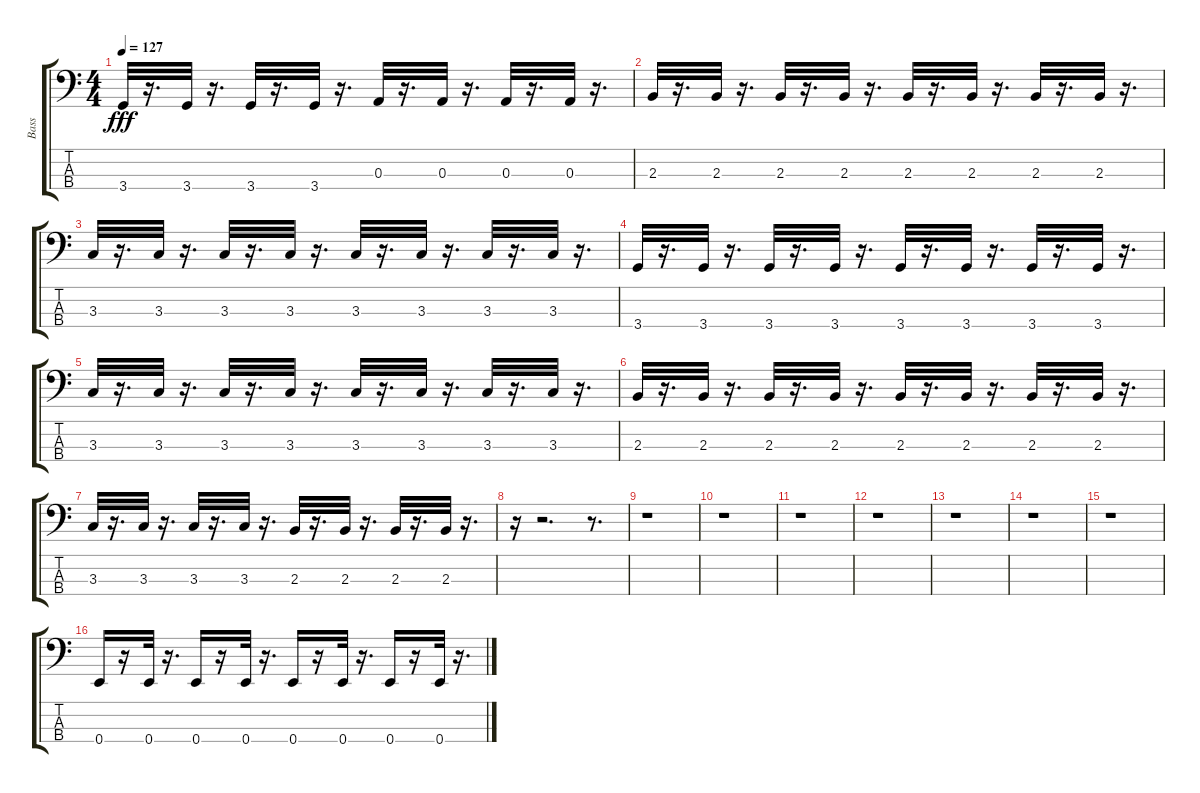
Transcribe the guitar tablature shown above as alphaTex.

\track (" Bass" " Bass") {instrument slapbass2}
\staff {score tabs}
\tuning (G2 D2 A1 E1) {hide}
\ts (4 4)
\tempo 127
\clef f4
\ks c
3.4.32{dy fff} r.16{d} 3.4.32 r.16{d} 3.4.32 r.16{d} 3.4.32 r.16{d} 0.3.32 r.16{d} 0.3.32 r.16{d} 0.3.32 r.16{d} 0.3.32 r.16{d} |
2.3.32 r.16{d} 2.3.32 r.16{d} 2.3.32 r.16{d} 2.3.32 r.16{d} 2.3.32 r.16{d} 2.3.32 r.16{d} 2.3.32 r.16{d} 2.3.32 r.16{d} |
3.3.32 r.16{d} 3.3.32 r.16{d} 3.3.32 r.16{d} 3.3.32 r.16{d} 3.3.32 r.16{d} 3.3.32 r.16{d} 3.3.32 r.16{d} 3.3.32 r.16{d} |
3.4.32 r.16{d} 3.4.32 r.16{d} 3.4.32 r.16{d} 3.4.32 r.16{d} 3.4.32 r.16{d} 3.4.32 r.16{d} 3.4.32 r.16{d} 3.4.32 r.16{d} |
3.3.32 r.16{d} 3.3.32 r.16{d} 3.3.32 r.16{d} 3.3.32 r.16{d} 3.3.32 r.16{d} 3.3.32 r.16{d} 3.3.32 r.16{d} 3.3.32 r.16{d} |
2.3.32 r.16{d} 2.3.32 r.16{d} 2.3.32 r.16{d} 2.3.32 r.16{d} 2.3.32 r.16{d} 2.3.32 r.16{d} 2.3.32 r.16{d} 2.3.32 r.16{d} |
3.3.32 r.16{d} 3.3.32 r.16{d} 3.3.32 r.16{d} 3.3.32 r.16{d} 2.3.32 r.16{d} 2.3.32 r.16{d} 2.3.32 r.16{d} 2.3.32 r.16{d} |
r.16 r.2{d} r.8{d} |
r.1 |
r.1 |
r.1 |
r.1 |
r.1 |
r.1 |
r.1 |
0.4.16 r.16 0.4.32 r.16{d} 0.4.16 r.16 0.4.32 r.16{d} 0.4.16 r.16 0.4.32 r.16{d} 0.4.16 r.16 0.4.32 r.16{d}
